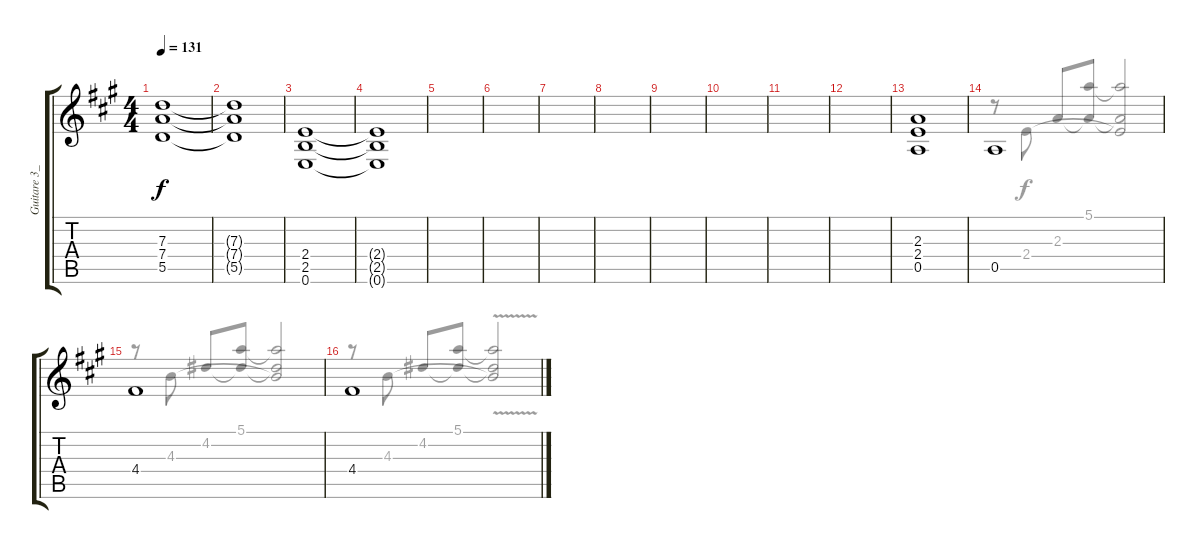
\track ("Guitare 3_3" "Guitare 3_") {instrument overdrivenguitar}
\staff {score tabs}
\tuning (E4 B3 G3 D3 A2 E2) {hide}
\voice
\ts (4 4)
\tempo 131
\clef g2
\ks a
(7.3 7.4 5.5).1{dy f} |
(7.3{t} 7.4{t} 5.5{t}).1 |
(2.4 2.5 0.6).1 |
(2.4{t} 2.5{t} 0.6{t}).1 |
|
|
|
|
|
|
|
|
(2.3 2.4 0.5).1 |
0.5.1 |
4.4.1 |
4.4.1
\voice
\clef g2
\ottava regular
\simile none
\ks a
|
|
|
|
|
|
|
|
|
|
|
|
|
r.8 2.4.8 2.3.8{beam Up} (5.1 2.3{t}).8{beam Up} (5.1{t} 2.3{t} 2.4{t}).2{beam Up} |
r.8 4.3.8 4.2.8{beam Up} (5.1 4.2{t}).8{beam Up} (5.1{t} 4.2{t} 4.3{t}).2{beam Up} |
r.8 4.3.8 4.2.8{beam Up} (5.1 4.2{t}).8{beam Up} (5.1{v t} 4.2{v t} 4.3{v t}).2{beam Up}
